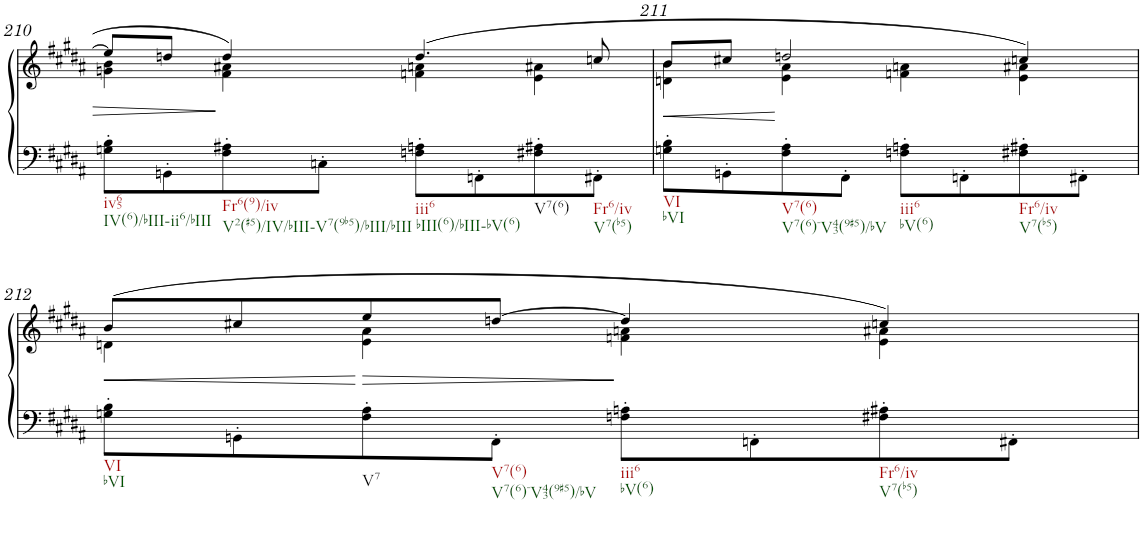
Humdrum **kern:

**kern	**kern	**dynam
*part1	*part1	*part1
*staff2	*staff1	*staff1/2
*I"Klavier	*	*
*I'Klav.	*	*
!!LO:PB:g=z
*clefF4	*clefG2	*
*k[f#c#g#d#a#]	*k[f#c#g#d#a#]	*
*B:	*B:	*
*M2/2	*M2/2	*
*met(c|)	*met(c|)	*
=210	=210	=210
*	*^	*
!LO:TX:b:t=iv65	!	!	!
!LO:TX:b:t=IV(6)/bIII-ii6/bIII	!	!	!
8Gn\' 8B\'L	8ee/L]	4gn\ 4b\	.
8GGn'\	8ddn/J	.	.
!LO:TX:b:t=Fr6(9)/iv	!	!	!
!LO:TX:b:t=V2(#5)/IV/bIII-V7(9b5)/bIII/bIII	!	!	!
8F#\' 8A#X\'	4dd/	4f#\ 4a#X\	.
8Cn'\J	.	.	.
!LO:TX:b:t=iii6	!	!	!
!LO:TX:b:t=bIII(6)/bIII-bV(6)	!	!	!
8Fn\' 8An\'L	(4.dd/	4fn\ 4an\	.
8FFn'\	.	.	.
!LO:TX:b:t=V7(6)	!	!	!
8F#X\' 8A#X\'	.	4e\ 4a#X\	.
!LO:TX:b:t=Fr6/iv	!	!	!
!LO:TX:b:t=V7(b5)	!	!	!
8FF#X'\J	8ccn/	.	.
=211	=211	=211	=211
!LO:TX:b:t=VI	!	!	!
!LO:TX:b:t=bVI	!	!	!
!	!	!	!LO:HP:b
8Gn\' 8B\'L	8b/L	4dn\ 4b\	<
8GGn'\	8cc#X/J	.	.
!LO:TX:b:t=V7(6)	!	!	!
!LO:TX:b:t=V7(6)-V43(9#5)/bV	!	!	!
8F#\' 8A#\'	2ddn/	4e\ 4a#\	.
8FF#'\J	.	.	.
!LO:TX:b:t=iii6	!	!	!
!LO:TX:b:t=bV(6)	!	!	!
8Fn\' 8An\'L	.	4fn\ 4an\	.
8FFn'\	.	.	.
!LO:TX:b:t=Fr6/iv	!	!	!
!LO:TX:b:t=V7(b5)	!	!	!
8F#X\' 8A#X\'	4ccn/)	4e\ 4a#X\	.
8FF#X'\J	.	.	.
!!LO:LB:g=z	!!
=212	=212	=212	=212
!LO:TX:b:t=VI	!	!	!
!LO:TX:b:t=bVI	!	!	!
!	!	!	!LO:HP:b
8Gn\' 8B\'L	(8b/L	4dn\	<
8GGn'\	8cc#X/	.	.
!LO:TX:b:t=V7	!	!	!
8F#\' 8A#\'	8ee/	4e\ 4a#\	[
!LO:TX:b:t=V7(6)	!	!	!
!LO:TX:b:t=V7(6)-V43(9#5)/bV	!	!	!
8FF#'\J	[>8ddn/J	.	.
!LO:TX:b:t=iii6	!	!	!
!LO:TX:b:t=bV(6)	!	!	!
8Fn\' 8An\'L	4dd/]	4fn\ 4an\	[
8FFn'\	.	.	.
!LO:TX:b:t=Fr6/iv	!	!	!
!LO:TX:b:t=V7(b5)	!	!	!
8F#X\' 8A#X\'	4ccn/)	4e\ 4a#X\	.
8FF#X'\J	.	.	.
*	*v	*v	*
=	=	=
*-	*-	*-
